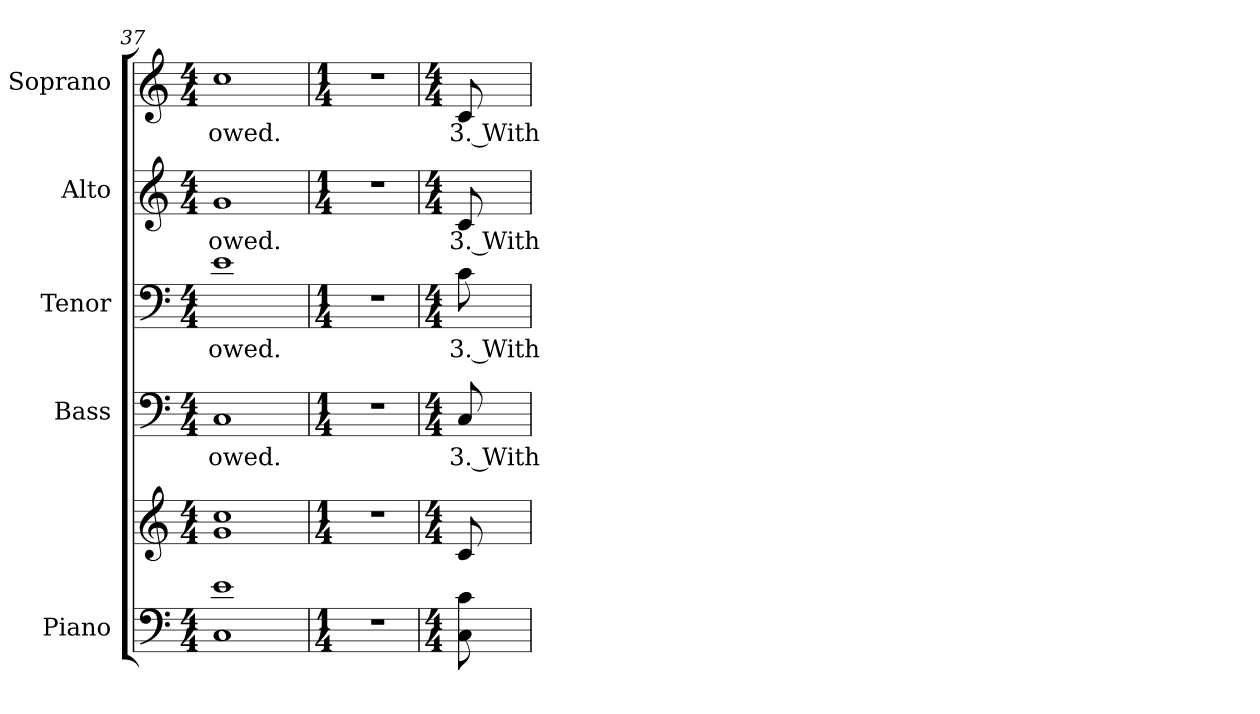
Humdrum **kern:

**kern	**kern	**kern	**text	**kern	**text	**kern	**text	**kern	**text
*part5	*part5	*part4	*part4	*part3	*part3	*part2	*part2	*part1	*part1
*staff6	*staff5	*staff4	*staff4	*staff3	*staff3	*staff2	*staff2	*staff1	*staff1
*I"Piano	*	*I"Bass	*	*I"Tenor	*	*I"Alto	*	*I"Soprano	*
*I'Pno.	*	*I'B.	*	*I'T.	*	*I'A.	*	*I'S.	*
!!LO:PB:g=z
*clefF4	*clefG2	*clefF4	*	*clefF4	*	*clefG2	*	*clefG2	*
*k[]	*k[]	*k[]	*	*k[]	*	*k[]	*	*k[]	*
*C:	*C:	*C:	*	*C:	*	*C:	*	*C:	*
*M4/4	*M4/4	*M4/4	*	*M4/4	*	*M4/4	*	*M4/4	*
=37	=37	=37	=37	=37	=37	=37	=37	=37	=37
!	!	!	!LO:LY:b:color=#000000	!	!	!	!	!	!
!	!	!	!	!	!LO:LY:b:color=#000000	!	!	!	!
!	!	!	!	!	!	!	!LO:LY:b:color=#000000	!	!
!	!	!	!	!	!	!	!	!	!LO:LY:b:color=#000000
1Ci 1ei	1gi 1cci	1Ci	owed.	1ei	owed.	1gi	owed.	1cci	owed.
=38	=38	=38	=38	=38	=38	=38	=38	=38	=38
*M1/4	*M1/4	*M1/4	*	*M1/4	*	*M1/4	*	*M1/4	*
!LO:N:vis=1	!LO:N:vis=1	!LO:N:vis=1	!	!LO:N:vis=1	!	!LO:N:vis=1	!	!LO:N:vis=1	!
4r	4r	4r	.	4r	.	4r	.	4r	.
!!LO:PB:g=z
=39	=39	=39	=39	=39	=39	=39	=39	=39	=39
*M4/4	*M4/4	*M4/4	*	*M4/4	*	*M4/4	*	*M4/4	*
!	!	!	!LO:LY:b:color=#000000	!	!	!	!	!	!
!	!	!	!	!	!LO:LY:b:color=#000000	!	!	!	!
!	!	!	!	!	!	!	!LO:LY:b:color=#000000	!	!
!	!	!	!	!	!	!	!	!	!LO:LY:b:color=#000000
8Ci\ 8ci	8ci/	8Ci/	3. With	8ci\	3. With	8ci/	3. With	8ci/	3. With
=	=	=	=	=	=	=	=	=	=
*-	*-	*-	*-	*-	*-	*-	*-	*-	*-
